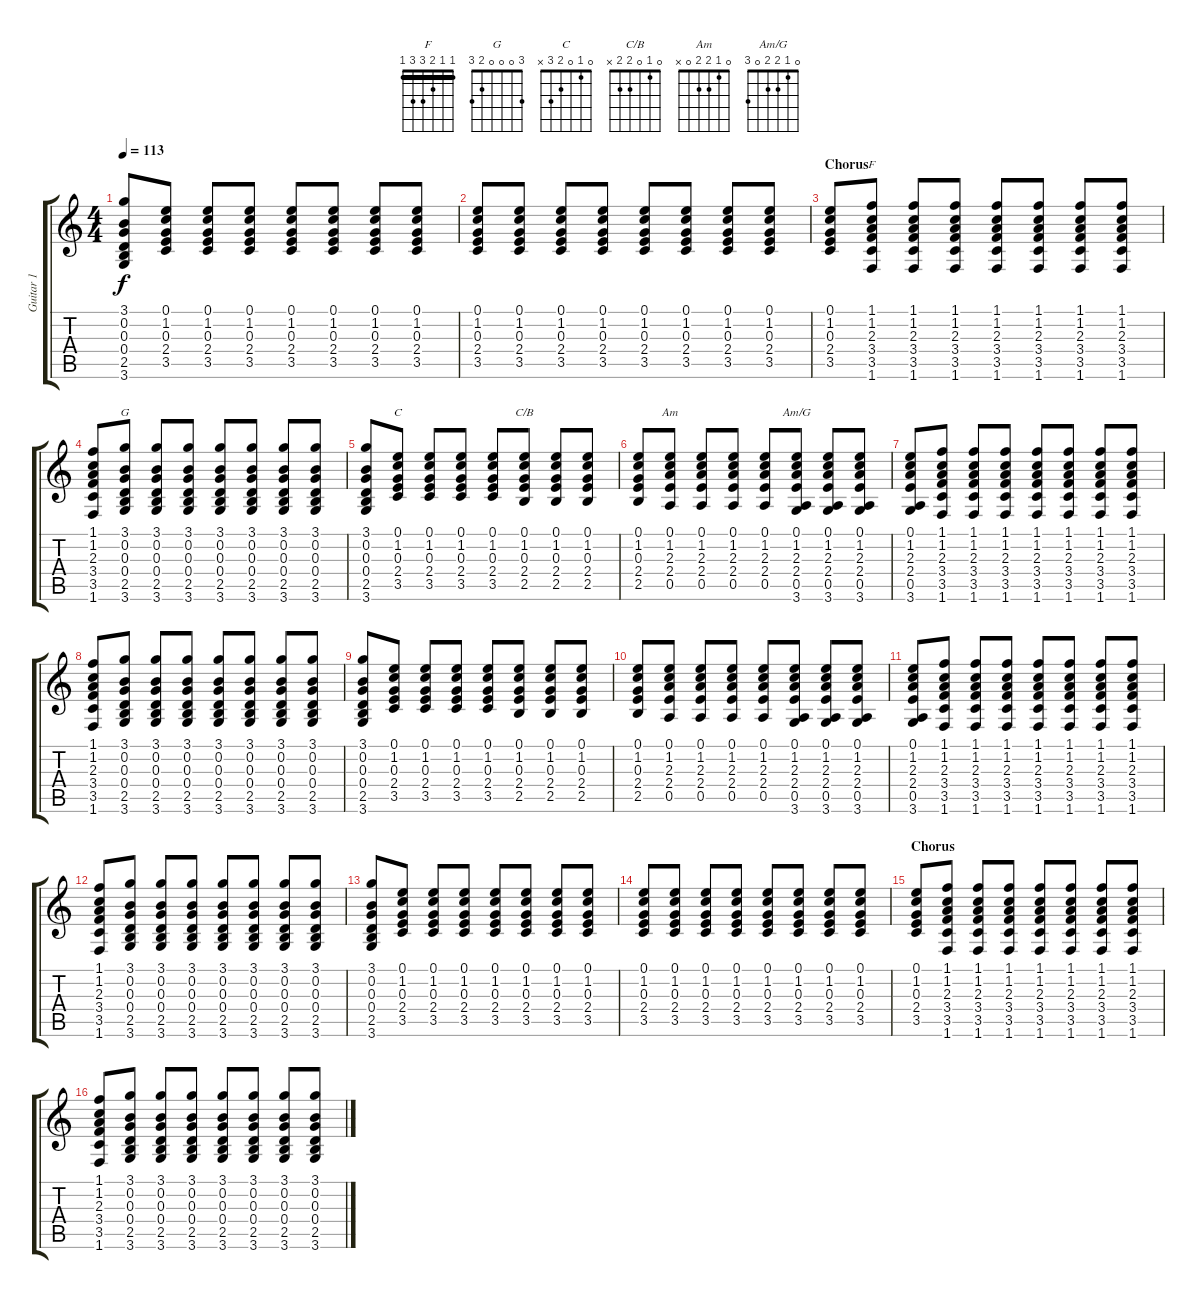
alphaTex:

\track ("Guitar 1" "Guitar 1") {instrument acousticguitarnylon}
\staff {score tabs}
\tuning (E4 B3 G3 D3 A2 E2) {hide}
\chord ("F" 1 1 2 3 3 1) {barre 1}
\chord ("G" 3 0 0 0 2 3)
\chord ("C" 0 1 0 2 3 x)
\chord ("C/B" 0 1 0 2 2 x)
\chord ("Am" 0 1 2 2 0 x)
\chord ("Am/G" 0 1 2 2 0 3)
\ts (4 4)
\tempo 113
\clef g2
\ks c
(3.1 0.2 0.3 0.4 2.5 3.6).8{dy f} (0.1 1.2 0.3 2.4 3.5).8 (0.1 1.2 0.3 2.4 3.5).8 (0.1 1.2 0.3 2.4 3.5).8 (0.1 1.2 0.3 2.4 3.5).8 (0.1 1.2 0.3 2.4 3.5).8 (0.1 1.2 0.3 2.4 3.5).8 (0.1 1.2 0.3 2.4 3.5).8 |
(0.1 1.2 0.3 2.4 3.5).8 (0.1 1.2 0.3 2.4 3.5).8 (0.1 1.2 0.3 2.4 3.5).8 (0.1 1.2 0.3 2.4 3.5).8 (0.1 1.2 0.3 2.4 3.5).8 (0.1 1.2 0.3 2.4 3.5).8 (0.1 1.2 0.3 2.4 3.5).8 (0.1 1.2 0.3 2.4 3.5).8 |
\section ("" "Chorus")
(0.1 1.2 0.3 2.4 3.5).8 (1.1 1.2 2.3 3.4 3.5 1.6).8{ch "F"} (1.1 1.2 2.3 3.4 3.5 1.6).8 (1.1 1.2 2.3 3.4 3.5 1.6).8 (1.1 1.2 2.3 3.4 3.5 1.6).8 (1.1 1.2 2.3 3.4 3.5 1.6).8 (1.1 1.2 2.3 3.4 3.5 1.6).8 (1.1 1.2 2.3 3.4 3.5 1.6).8 |
(1.1 1.2 2.3 3.4 3.5 1.6).8 (3.1 0.2 0.3 0.4 2.5 3.6).8{ch "G"} (3.1 0.2 0.3 0.4 2.5 3.6).8 (3.1 0.2 0.3 0.4 2.5 3.6).8 (3.1 0.2 0.3 0.4 2.5 3.6).8 (3.1 0.2 0.3 0.4 2.5 3.6).8 (3.1 0.2 0.3 0.4 2.5 3.6).8 (3.1 0.2 0.3 0.4 2.5 3.6).8 |
(3.1 0.2 0.3 0.4 2.5 3.6).8 (0.1 1.2 0.3 2.4 3.5).8{ch "C"} (0.1 1.2 0.3 2.4 3.5).8 (0.1 1.2 0.3 2.4 3.5).8 (0.1 1.2 0.3 2.4 3.5).8 (0.1 1.2 0.3 2.4 2.5).8{ch "C/B"} (0.1 1.2 0.3 2.4 2.5).8 (0.1 1.2 0.3 2.4 2.5).8 |
(0.1 1.2 0.3 2.4 2.5).8 (0.1 1.2 2.3 2.4 0.5).8{ch "Am"} (0.1 1.2 2.3 2.4 0.5).8 (0.1 1.2 2.3 2.4 0.5).8 (0.1 1.2 2.3 2.4 0.5).8 (0.1 1.2 2.3 2.4 0.5 3.6).8{ch "Am/G"} (0.1 1.2 2.3 2.4 0.5 3.6).8 (0.1 1.2 2.3 2.4 0.5 3.6).8 |
(0.1 1.2 2.3 2.4 0.5 3.6).8 (1.1 1.2 2.3 3.4 3.5 1.6).8 (1.1 1.2 2.3 3.4 3.5 1.6).8 (1.1 1.2 2.3 3.4 3.5 1.6).8 (1.1 1.2 2.3 3.4 3.5 1.6).8 (1.1 1.2 2.3 3.4 3.5 1.6).8 (1.1 1.2 2.3 3.4 3.5 1.6).8 (1.1 1.2 2.3 3.4 3.5 1.6).8 |
(1.1 1.2 2.3 3.4 3.5 1.6).8 (3.1 0.2 0.3 0.4 2.5 3.6).8 (3.1 0.2 0.3 0.4 2.5 3.6).8 (3.1 0.2 0.3 0.4 2.5 3.6).8 (3.1 0.2 0.3 0.4 2.5 3.6).8 (3.1 0.2 0.3 0.4 2.5 3.6).8 (3.1 0.2 0.3 0.4 2.5 3.6).8 (3.1 0.2 0.3 0.4 2.5 3.6).8 |
(3.1 0.2 0.3 0.4 2.5 3.6).8 (0.1 1.2 0.3 2.4 3.5).8 (0.1 1.2 0.3 2.4 3.5).8 (0.1 1.2 0.3 2.4 3.5).8 (0.1 1.2 0.3 2.4 3.5).8 (0.1 1.2 0.3 2.4 2.5).8 (0.1 1.2 0.3 2.4 2.5).8 (0.1 1.2 0.3 2.4 2.5).8 |
(0.1 1.2 0.3 2.4 2.5).8 (0.1 1.2 2.3 2.4 0.5).8 (0.1 1.2 2.3 2.4 0.5).8 (0.1 1.2 2.3 2.4 0.5).8 (0.1 1.2 2.3 2.4 0.5).8 (0.1 1.2 2.3 2.4 0.5 3.6).8 (0.1 1.2 2.3 2.4 0.5 3.6).8 (0.1 1.2 2.3 2.4 0.5 3.6).8 |
(0.1 1.2 2.3 2.4 0.5 3.6).8 (1.1 1.2 2.3 3.4 3.5 1.6).8 (1.1 1.2 2.3 3.4 3.5 1.6).8 (1.1 1.2 2.3 3.4 3.5 1.6).8 (1.1 1.2 2.3 3.4 3.5 1.6).8 (1.1 1.2 2.3 3.4 3.5 1.6).8 (1.1 1.2 2.3 3.4 3.5 1.6).8 (1.1 1.2 2.3 3.4 3.5 1.6).8 |
(1.1 1.2 2.3 3.4 3.5 1.6).8 (3.1 0.2 0.3 0.4 2.5 3.6).8 (3.1 0.2 0.3 0.4 2.5 3.6).8 (3.1 0.2 0.3 0.4 2.5 3.6).8 (3.1 0.2 0.3 0.4 2.5 3.6).8 (3.1 0.2 0.3 0.4 2.5 3.6).8 (3.1 0.2 0.3 0.4 2.5 3.6).8 (3.1 0.2 0.3 0.4 2.5 3.6).8 |
(3.1 0.2 0.3 0.4 2.5 3.6).8 (0.1 1.2 0.3 2.4 3.5).8 (0.1 1.2 0.3 2.4 3.5).8 (0.1 1.2 0.3 2.4 3.5).8 (0.1 1.2 0.3 2.4 3.5).8 (0.1 1.2 0.3 2.4 3.5).8 (0.1 1.2 0.3 2.4 3.5).8 (0.1 1.2 0.3 2.4 3.5).8 |
(0.1 1.2 0.3 2.4 3.5).8 (0.1 1.2 0.3 2.4 3.5).8 (0.1 1.2 0.3 2.4 3.5).8 (0.1 1.2 0.3 2.4 3.5).8 (0.1 1.2 0.3 2.4 3.5).8 (0.1 1.2 0.3 2.4 3.5).8 (0.1 1.2 0.3 2.4 3.5).8 (0.1 1.2 0.3 2.4 3.5).8 |
\section ("" "Chorus")
(0.1 1.2 0.3 2.4 3.5).8 (1.1 1.2 2.3 3.4 3.5 1.6).8 (1.1 1.2 2.3 3.4 3.5 1.6).8 (1.1 1.2 2.3 3.4 3.5 1.6).8 (1.1 1.2 2.3 3.4 3.5 1.6).8 (1.1 1.2 2.3 3.4 3.5 1.6).8 (1.1 1.2 2.3 3.4 3.5 1.6).8 (1.1 1.2 2.3 3.4 3.5 1.6).8 |
(1.1 1.2 2.3 3.4 3.5 1.6).8 (3.1 0.2 0.3 0.4 2.5 3.6).8 (3.1 0.2 0.3 0.4 2.5 3.6).8 (3.1 0.2 0.3 0.4 2.5 3.6).8 (3.1 0.2 0.3 0.4 2.5 3.6).8 (3.1 0.2 0.3 0.4 2.5 3.6).8 (3.1 0.2 0.3 0.4 2.5 3.6).8 (3.1 0.2 0.3 0.4 2.5 3.6).8
